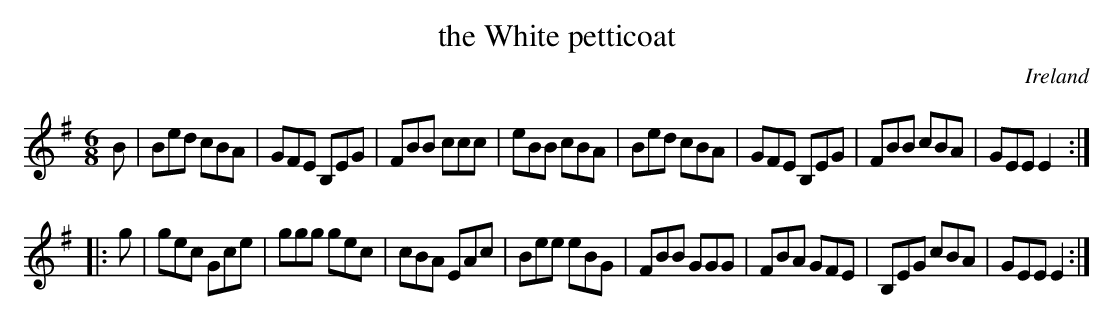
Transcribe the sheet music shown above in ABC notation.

X:1
T:the White petticoat
M:6/8
O:Ireland
K:E minor
B |\
Bed cBA | GFE B,EG | FBB ccc | eBB cBA |\
Bed cBA | GFE B,EG | FBB cBA | GEE E2 :|
|: g |\
gec Gce | ggg gec | cBA EAc | Bee eBG |\
FBB GGG | FBA GFE | B,EG cBA | GEE E2 :|
